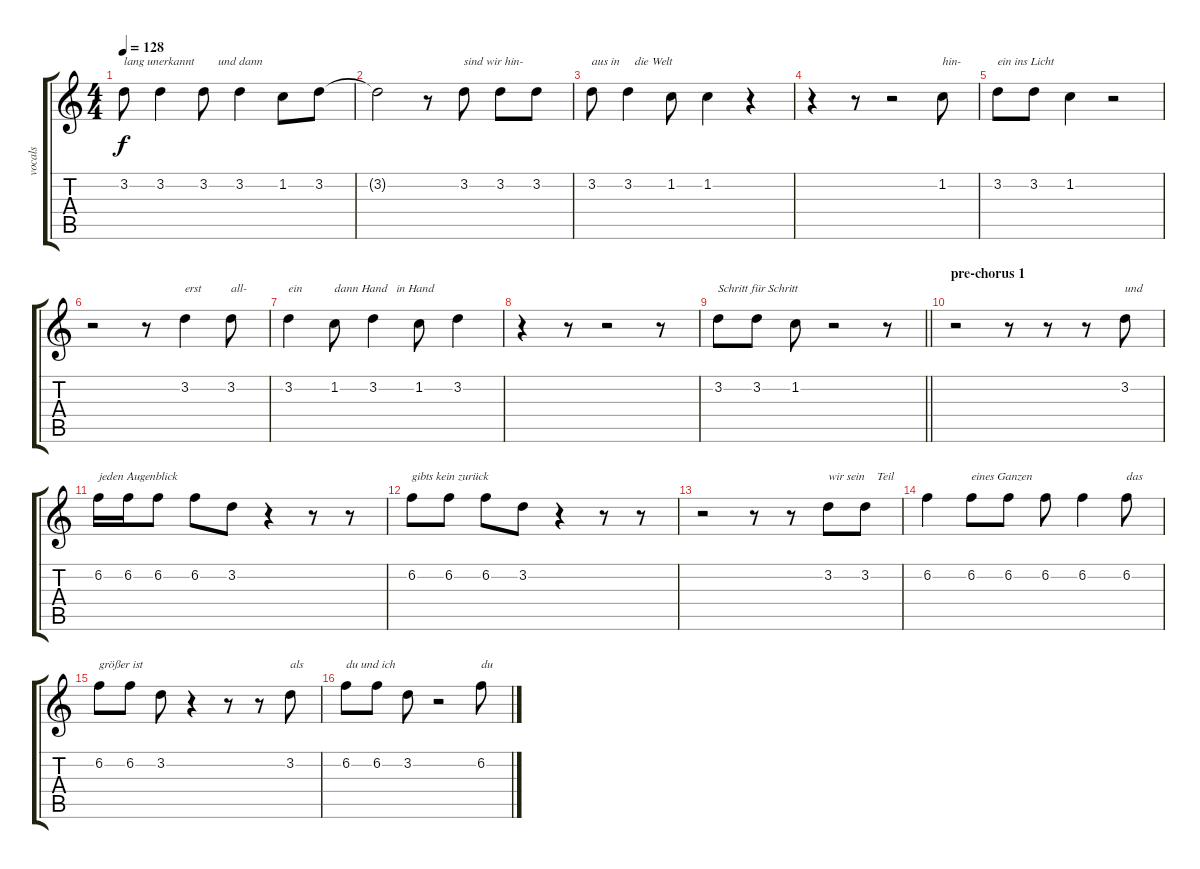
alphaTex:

\track ("vocals" "vocals") {instrument electricguitarjazz}
\staff {score tabs}
\tuning (E4 B3 G3 D3 A2 E2) {hide}
\ts (4 4)
\tempo 128
\clef g2
\ks c
3.2.8{txt "lang unerkannt        und dann" dy f} 3.2.4 3.2.8 3.2.4 1.2.8 3.2.8 |
3.2{t}.2 r.8 3.2.8{txt "sind wir hin-"} 3.2.8 3.2.8 |
3.2.8{txt "aus in     die Welt"} 3.2.4 1.2.8 1.2.4 r.4 |
r.4 r.8 r.2 1.2.8{txt "hin-"} |
3.2.8{txt "ein ins Licht"} 3.2.8 1.2.4 r.2 |
r.2 r.8 3.2.4{txt "erst "} 3.2.8{txt "all-"} |
3.2.4{txt "ein"} 1.2.8{txt "dann Hand   in Hand"} 3.2.4 1.2.8 3.2.4 |
r.4 r.8 r.2 r.8 |
\barLineRight lightlight
3.2.8{txt "Schritt für Schritt"} 3.2.8 1.2.8 r.2 r.8 |
\section ("" "pre-chorus 1")
r.2 r.8 r.8 r.8 3.2.8{txt "und"} |
6.2.16{txt "jeden Augenblick"} 6.2.16 6.2.8 6.2.8 3.2.8 r.4 r.8 r.8 |
6.2.8{txt "gibts kein zurück"} 6.2.8 6.2.8 3.2.8 r.4 r.8 r.8 |
r.2 r.8 r.8 3.2.8{txt "wir sein    Teil"} 3.2.8 |
6.2.4 6.2.8{txt "eines Ganzen"} 6.2.8 6.2.8 6.2.4 6.2.8{txt "das"} |
6.2.8{txt "größer ist"} 6.2.8 3.2.8 r.4 r.8 r.8 3.2.8{txt "als"} |
6.2.8{txt "du und ich"} 6.2.8 3.2.8 r.2 6.2.8{txt "du"}
